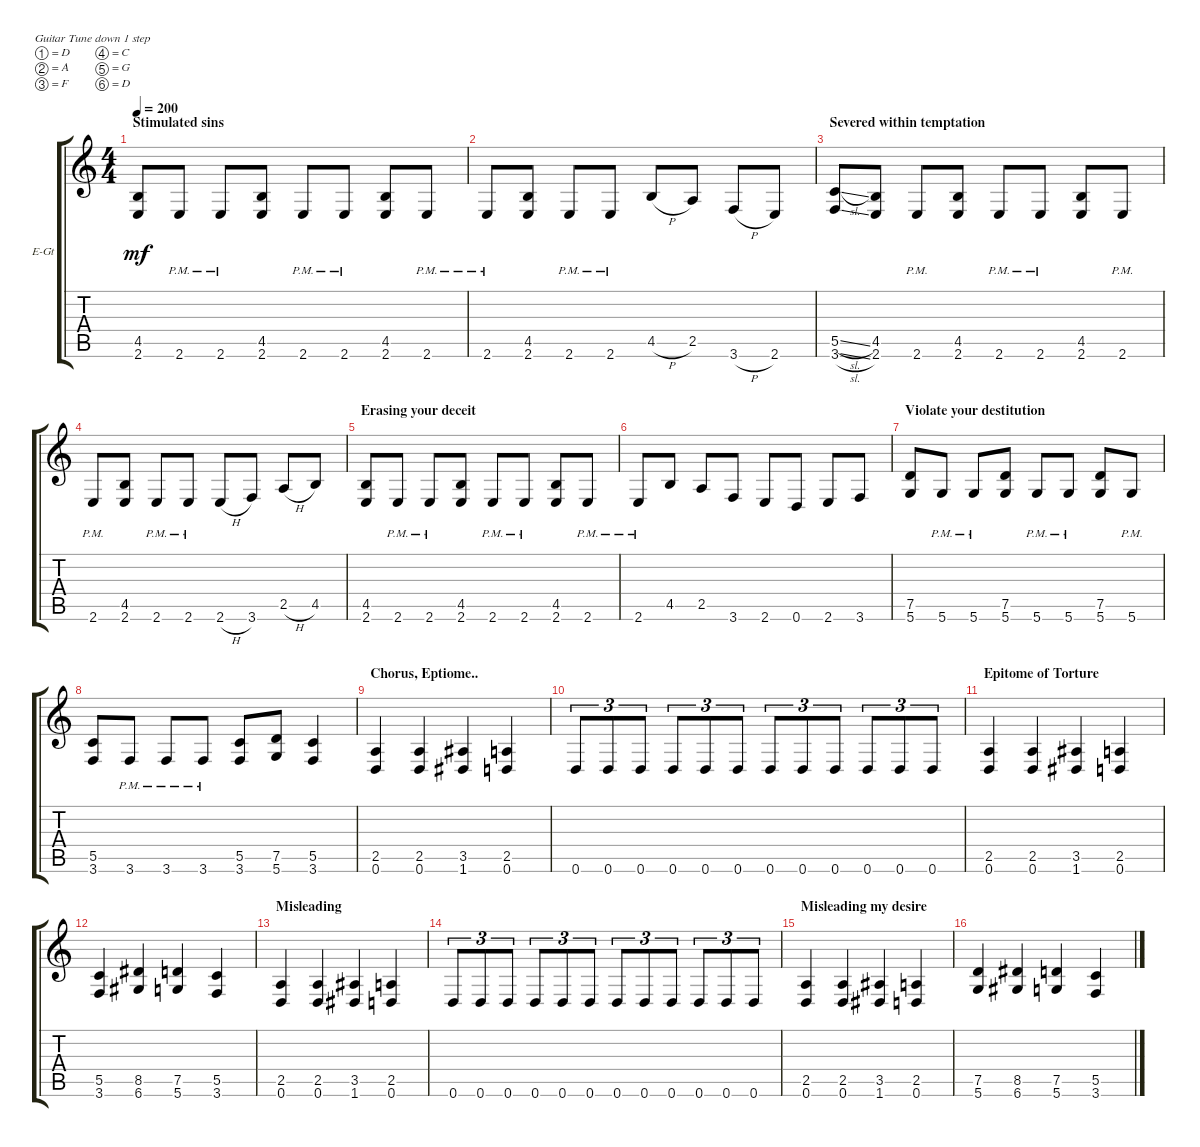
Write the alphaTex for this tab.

\defaultSystemsLayout 4
\bracketExtendMode groupsimilarinstruments
\firstSystemTrackNameOrientation horizontal
\otherSystemsTrackNameOrientation horizontal
\track ("Bernd Kost II" "E-Gt") {instrument distortionguitar}
\staff {score tabs}
\tuning (D4 A3 F3 C3 G2 D2)
\ts (4 4)
\section ("" "Stimulated sins")
\tempo 200
\clef g2
\ks c
(2.6 4.5).8{dy mf} 2.6{pm}.8 2.6{pm}.8 (2.6 4.5).8 2.6{pm}.8 2.6{pm}.8 (2.6 4.5).8 2.6{pm}.8 |
2.6{pm}.8 (2.6 4.5).8 2.6{pm}.8 2.6{pm}.8 4.5{h}.8 2.5.8 3.6{h}.8 2.6.8 |
\section ("" "Severed within temptation")
(3.6{sl} 5.5{sl}).8 (4.5 2.6).8 2.6{pm}.8 (2.6 4.5).8 2.6{pm}.8 2.6{pm}.8 (2.6 4.5).8 2.6{pm}.8 |
2.6{pm}.8 (2.6 4.5).8 2.6{pm}.8 2.6{pm}.8 2.6{h}.8 3.6.8 2.5{h}.8 4.5.8 |
\section ("" "Erasing your deceit")
(2.6 4.5).8 2.6{pm}.8 2.6{pm}.8 (2.6 4.5).8 2.6{pm}.8 2.6{pm}.8 (2.6 4.5).8 2.6{pm}.8 |
2.6{pm}.8 4.5.8 2.5.8 3.6.8 2.6.8 0.6.8 2.6.8 3.6.8 |
\section ("" "Violate your destitution")
(5.6 7.5).8 5.6{pm}.8 5.6{pm}.8 (5.6 7.5).8 5.6{pm}.8 5.6{pm}.8 (5.6 7.5).8 5.6{pm}.8 |
(3.6 5.5).8 3.6{pm}.8 3.6{pm}.8 3.6{pm}.8 (3.6 5.5).8 (5.6 7.5).8 (3.6 5.5).4 |
\section ("" "Chorus, Eptiome..")
(2.5 0.6).4 (2.5 0.6).4 (1.6 3.5).4 (2.5 0.6).4 |
0.6.8{tu (3 2)} 0.6.8{tu (3 2)} 0.6.8{tu (3 2)} 0.6.8{tu (3 2)} 0.6.8{tu (3 2)} 0.6.8{tu (3 2)} 0.6.8{tu (3 2)} 0.6.8{tu (3 2)} 0.6.8{tu (3 2)} 0.6.8{tu (3 2)} 0.6.8{tu (3 2)} 0.6.8{tu (3 2)} |
\section ("" "Epitome of Torture")
(2.5 0.6).4 (2.5 0.6).4 (1.6 3.5).4 (2.5 0.6).4 |
(3.6 5.5).4 (6.6 8.5).4 (7.5 5.6).4 (3.6 5.5).4 |
\section ("" "Misleading")
(2.5 0.6).4 (2.5 0.6).4 (1.6 3.5).4 (2.5 0.6).4 |
0.6.8{tu (3 2)} 0.6.8{tu (3 2)} 0.6.8{tu (3 2)} 0.6.8{tu (3 2)} 0.6.8{tu (3 2)} 0.6.8{tu (3 2)} 0.6.8{tu (3 2)} 0.6.8{tu (3 2)} 0.6.8{tu (3 2)} 0.6.8{tu (3 2)} 0.6.8{tu (3 2)} 0.6.8{tu (3 2)} |
\section ("" "Misleading my desire")
(2.5 0.6).4 (2.5 0.6).4 (1.6 3.5).4 (2.5 0.6).4 |
(5.6 7.5).4 (6.6 8.5).4 (7.5 5.6).4 (3.6 5.5).4
